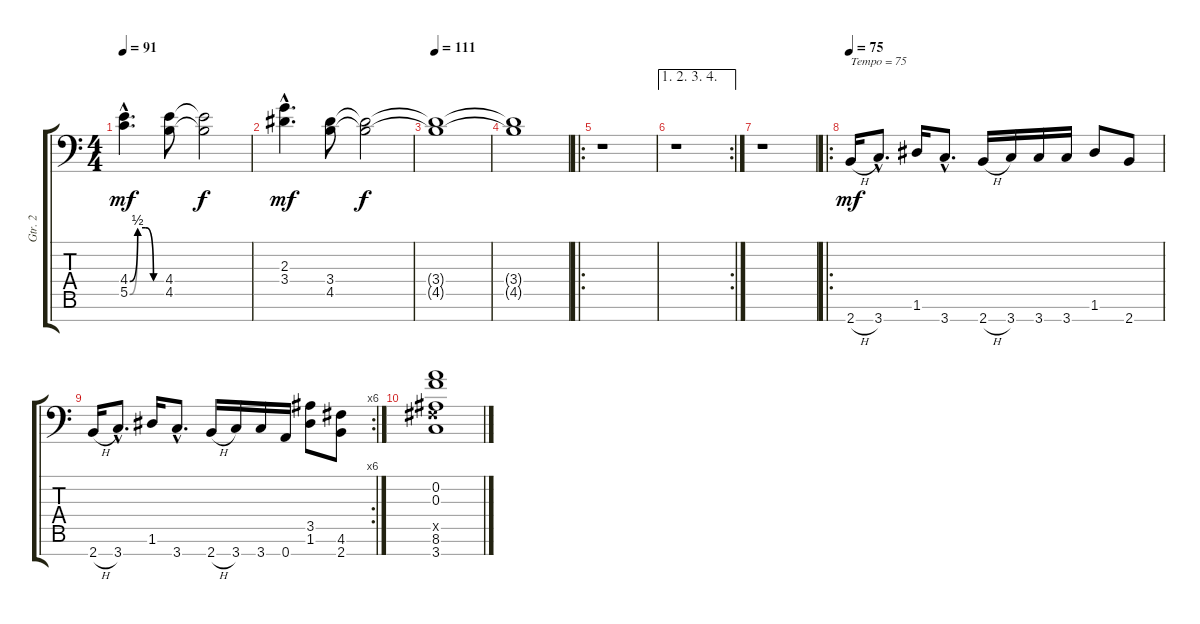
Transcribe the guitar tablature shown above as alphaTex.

\track ("Gtr. 2" "Gtr. 2") {instrument distortionguitar}
\staff {score tabs}
\tuning (E4 A3 F3 C3 G2 D2 A1) {hide}
\ts (4 4)
\tempo 91
\clef f4
\ks c
(4.4{be (custom 0 0 15 2 30 2 45 0 60 0) hac} 5.5{be (custom 0 0 15 2 30 2 45 0 60 0) hac}).4{d dy mf} (4.4 4.5).8 (4.4{t} 4.5{t}).2{dy f} |
(2.3{hac} 3.4{hac}).4{d dy mf} (3.4 4.5).8 (3.4{t} 4.5{t}).2{dy f} |
\tempo 111
(3.4{t} 4.5{t}).1 |
(3.4{t} 4.5{t}).1 |
\ro
r.1 |
\ae (1 2 3 4)
\rc 2
r.1 |
r.1 |
\ro
\tempo 75
2.7{h}.16{txt "Tempo = 75" dy mf} 3.7{hac}.8{d} 1.6.16 3.7{hac}.8{d} 2.7{h}.16 3.7.16 3.7.16 3.7.16 1.6.8 2.7.8 |
\rc 6
2.7{h}.16 3.7{hac}.8{d} 1.6.16 3.7{hac}.8{d} 2.7{h}.16 3.7.16 3.7.16 0.7.16 (3.5 1.6).8 (4.6 2.7).8 |
(0.2 0.3 -1.5{x} 8.6 3.7).1
